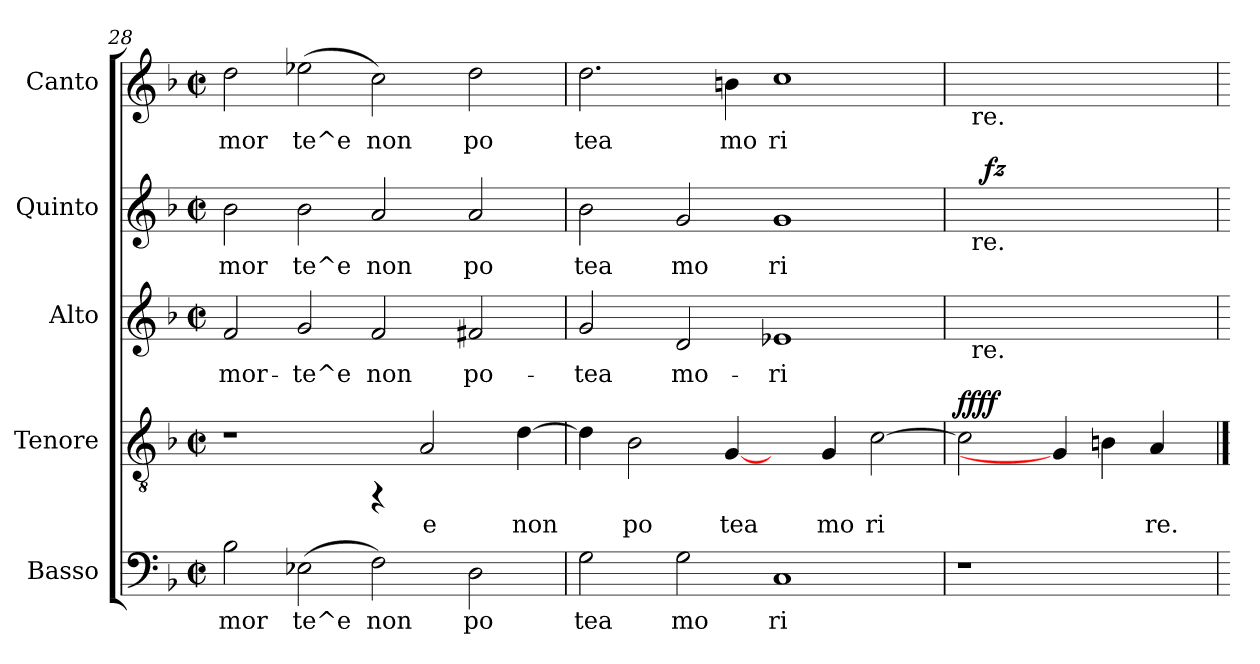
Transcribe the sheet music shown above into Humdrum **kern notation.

**kern	**text	**kern	**text	**dynam	**kern	**text	**kern	**text	**dynam	**kern	**text
*part5	*part5	*part4	*part4	*part4	*part3	*part3	*part2	*part2	*part2	*part1	*part1
*staff5	*staff5	*staff4	*staff4	*staff4	*staff3	*staff3	*staff2	*staff2	*staff2	*staff1	*staff1
*I"Basso	*	*I"Tenore	*	*	*I"Alto	*	*I"Quinto	*	*	*I"Canto	*
*clefF4	*	*clefGv2	*	*	*clefG2	*	*clefG2	*	*	*clefG2	*
*k[b-]	*	*k[b-]	*	*	*k[b-]	*	*k[b-]	*	*	*k[b-]	*
*F:	*	*F:	*	*	*F:	*	*F:	*	*	*F:	*
*M2/2	*	*M2/2	*	*	*M2/2	*	*M2/2	*	*	*M2/2	*
*met(c|)	*	*met(c|)	*	*	*met(c|)	*	*met(c|)	*	*	*met(c|)	*
=28	=28	=28	=28	=28	=28	=28	=28	=28	=28	=28	=28
!	!LO:LY:b:cj	!	!	!	!	!LO:LY:b:cj	!	!LO:LY:b:cj	!	!	!LO:LY:b:cj
2B-\	mor	1r	.	.	2f/	mor-	2b-\	mor	.	2dd\	mor
!	!LO:LY:b:cj	!	!	!	!	!LO:LY:b:cj	!	!LO:LY:b:cj	!	!	!LO:LY:b:cj
(<2E-X\	te^e	.	.	.	2g/	-te^e	2b-\	te^e	.	(<2ee-X\	te^e
!	!LO:LY:b:cj	!	!	!	!	!LO:LY:b:cj	!	!LO:LY:b:cj	!	!	!LO:LY:b:cj
2F\)	non	4rFF	.	.	2f/	non	2a/	non	.	2cc\)	non
!	!	!	!LO:LY:b:cj	!	!	!	!	!	!	!	!
.	.	2A/	e	.	.	.	.	.	.	.	.
!	!LO:LY:b:cj	!	!	!	!	!LO:LY:b:cj	!	!LO:LY:b:cj	!	!	!LO:LY:b:cj
2D\	po	.	.	.	2f#X/	po-	2a/	po	.	2dd\	po
!	!	!	!LO:LY:b:cj	!	!	!	!	!	!	!	!
.	.	[>4d\	non	.	.	.	.	.	.	.	.
=29	=29	=29	=29	=29	=29	=29	=29	=29	=29	=29	=29
!	!LO:LY:b:cj	!	!LO:LY:b:cj	!	!	!LO:LY:b:cj	!	!LO:LY:b:cj	!	!	!LO:LY:b:cj
2G\	tea	4d\]	.	.	2g/	-tea	2b-\	tea	.	2.dd\	tea
!	!	!	!LO:LY:b:cj	!	!	!	!	!	!	!	!
.	.	2B-\	po	.	.	.	.	.	.	.	.
!	!LO:LY:b:cj	!	!	!	!	!LO:LY:b:cj	!	!LO:LY:b:cj	!	!	!
2G\	mo	.	.	.	2d/	mo-	2g/	mo	.	.	.
!	!	!	!LO:LY:b:cj	!	!	!	!	!	!	!	!LO:LY:b:cj
.	.	[4G/	tea	.	.	.	.	.	.	4bn\	mo
!	!LO:LY:b:cj	!	!	!	!	!LO:LY:b:cj	!	!LO:LY:b:cj	!	!	!LO:LY:b:cj
1C	ri	4ryy	.	.	1e-X	-ri-	1g	ri	.	1cc	ri
!	!	!	!LO:LY:b:cj	!	!	!	!	!	!	!	!
.	.	4G/	mo	.	.	.	.	.	.	.	.
!	!	!	!LO:LY:b:cj	!	!	!	!	!	!	!	!
.	.	[>2c\	ri	.	.	.	.	.	.	.	.
=30	=30	=30	=30	=30	=30	=30	=30	=30	=30	=30	=30
!	!	!	!LO:LY:b:cj	!LO:DY:a	!	!	!	!	!	!	!
1r	.	2c\]	.	ffff	32ryy	.	32ryy	.	.	32ryy	.
!	!	!	!	!	!	!	!	!	!	!LO:TX:b:t=re.	!
!	!	!	!	!	!	!	!LO:TX:b:t=re.	!	!	!	!
!	!	!	!	!	!LO:TX:b:t=re.	!	!	!	!	!	!
.	.	.	.	.	1ryy	.	32ryy	.	.	1ryy	.
!	!	!	!	!	!	!	!	!	!LO:DY:b	!	!
.	.	.	.	.	.	.	1ryy	.	fz	.	.
.	.	4G/]	.	.	.	.	.	.	.	.	.
!	!	!	!LO:LY:b:cj	!	!	!	!	!	!	!	!
.	.	4Bn\	.	.	.	.	.	.	.	.	.
!	!	!	!LO:LY:b:cj	!	!	!	!	!	!	!	!
4ryy	.	4A/	re.	.	.	.	.	.	.	.	.
.	.	.	.	.	8..ryy	.	.	.	.	8..ryy	.
.	.	.	.	.	.	.	8.ryy	.	.	.	.
=	=	==	=	=	=	=	=	=	=	=	=
*-	*-	*-	*-	*-	*-	*-	*-	*-	*-	*-	*-
